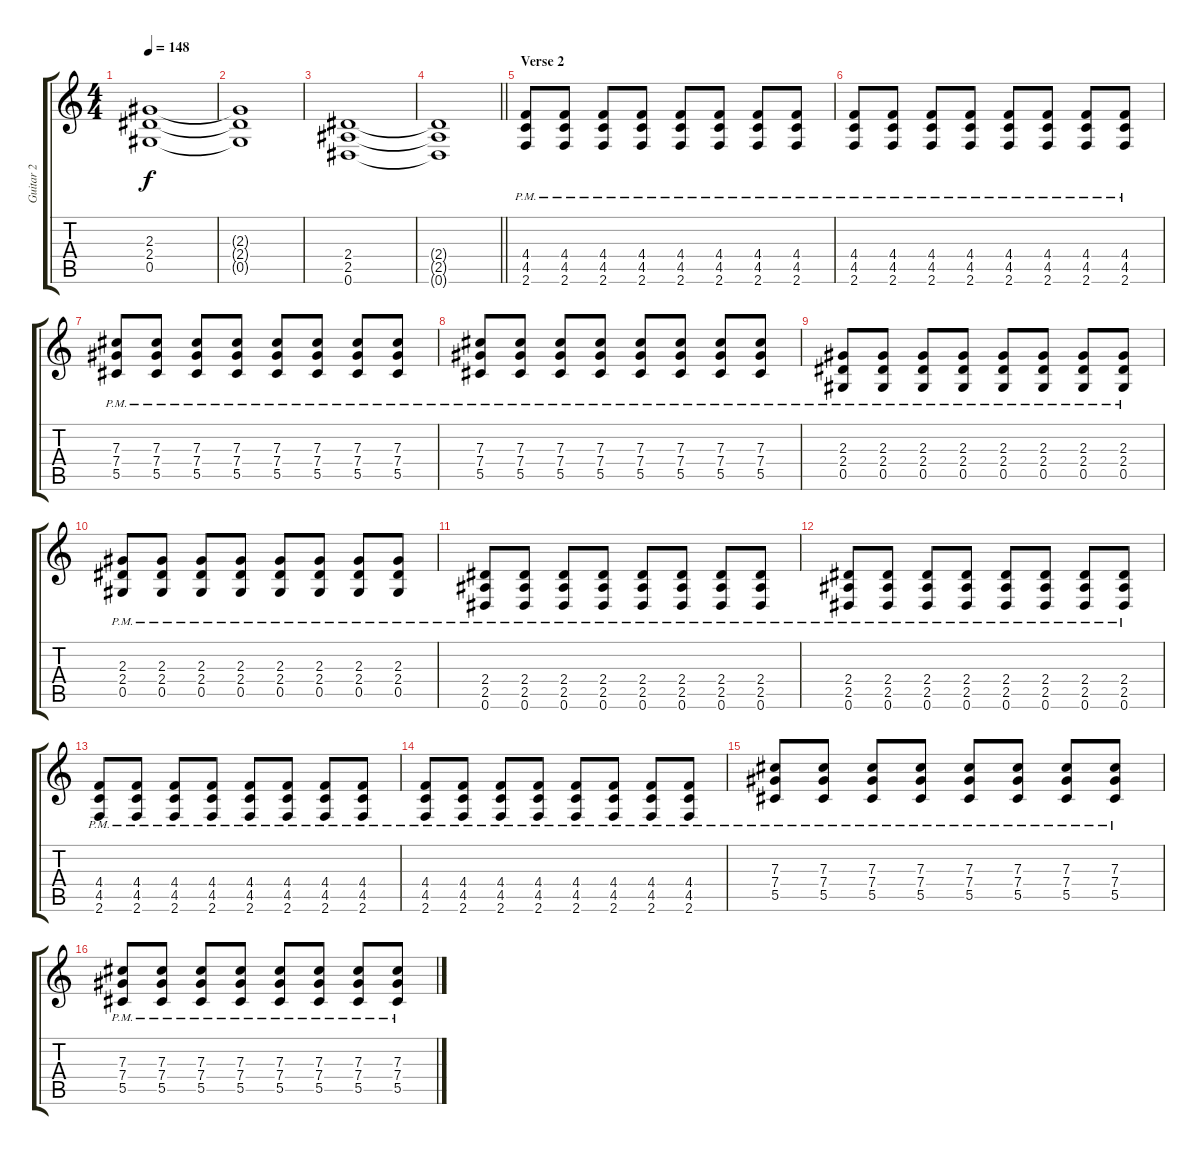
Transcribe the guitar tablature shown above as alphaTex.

\track ("Guitar 2" "Guitar 2") {instrument distortionguitar}
\staff {score tabs}
\tuning (Eb4 Bb3 Gb3 Db3 Ab2 Eb2) {hide}
\ts (4 4)
\tempo 148
\clef g2
\ks c
(2.3 2.4 0.5).1{dy f} |
(2.3{t} 2.4{t} 0.5{t}).1 |
(2.4 2.5 0.6).1 |
\barLineRight lightlight
(2.4{t} 2.5{t} 0.6{t}).1 |
\section ("" "Verse 2")
(4.4{pm} 4.5{pm} 2.6{pm}).8 (4.4{pm} 4.5{pm} 2.6{pm}).8 (4.4{pm} 4.5{pm} 2.6{pm}).8 (4.4{pm} 4.5{pm} 2.6{pm}).8 (4.4{pm} 4.5{pm} 2.6{pm}).8 (4.4{pm} 4.5{pm} 2.6{pm}).8 (4.4{pm} 4.5{pm} 2.6{pm}).8 (4.4{pm} 4.5{pm} 2.6{pm}).8 |
(4.4{pm} 4.5{pm} 2.6{pm}).8 (4.4{pm} 4.5{pm} 2.6{pm}).8 (4.4{pm} 4.5{pm} 2.6{pm}).8 (4.4{pm} 4.5{pm} 2.6{pm}).8 (4.4{pm} 4.5{pm} 2.6{pm}).8 (4.4{pm} 4.5{pm} 2.6{pm}).8 (4.4{pm} 4.5{pm} 2.6{pm}).8 (4.4{pm} 4.5{pm} 2.6{pm}).8 |
(7.3{pm} 7.4{pm} 5.5{pm}).8 (7.3{pm} 7.4{pm} 5.5{pm}).8 (7.3{pm} 7.4{pm} 5.5{pm}).8 (7.3{pm} 7.4{pm} 5.5{pm}).8 (7.3{pm} 7.4{pm} 5.5{pm}).8 (7.3{pm} 7.4{pm} 5.5{pm}).8 (7.3{pm} 7.4{pm} 5.5{pm}).8 (7.3{pm} 7.4{pm} 5.5{pm}).8 |
(7.3{pm} 7.4{pm} 5.5{pm}).8 (7.3{pm} 7.4{pm} 5.5{pm}).8 (7.3{pm} 7.4{pm} 5.5{pm}).8 (7.3{pm} 7.4{pm} 5.5{pm}).8 (7.3{pm} 7.4{pm} 5.5{pm}).8 (7.3{pm} 7.4{pm} 5.5{pm}).8 (7.3{pm} 7.4{pm} 5.5{pm}).8 (7.3{pm} 7.4{pm} 5.5{pm}).8 |
(2.3{pm} 2.4{pm} 0.5{pm}).8 (2.3{pm} 2.4{pm} 0.5{pm}).8 (2.3{pm} 2.4{pm} 0.5{pm}).8 (2.3{pm} 2.4{pm} 0.5{pm}).8 (2.3{pm} 2.4{pm} 0.5{pm}).8 (2.3{pm} 2.4{pm} 0.5{pm}).8 (2.3{pm} 2.4{pm} 0.5{pm}).8 (2.3{pm} 2.4{pm} 0.5{pm}).8 |
(2.3{pm} 2.4{pm} 0.5{pm}).8 (2.3{pm} 2.4{pm} 0.5{pm}).8 (2.3{pm} 2.4{pm} 0.5{pm}).8 (2.3{pm} 2.4{pm} 0.5{pm}).8 (2.3{pm} 2.4{pm} 0.5{pm}).8 (2.3{pm} 2.4{pm} 0.5{pm}).8 (2.3{pm} 2.4{pm} 0.5{pm}).8 (2.3{pm} 2.4{pm} 0.5{pm}).8 |
(2.4{pm} 2.5{pm} 0.6{pm}).8 (2.4{pm} 2.5{pm} 0.6{pm}).8 (2.4{pm} 2.5{pm} 0.6{pm}).8 (2.4{pm} 2.5{pm} 0.6{pm}).8 (2.4{pm} 2.5{pm} 0.6{pm}).8 (2.4{pm} 2.5{pm} 0.6{pm}).8 (2.4{pm} 2.5{pm} 0.6{pm}).8 (2.4{pm} 2.5{pm} 0.6{pm}).8 |
(2.4{pm} 2.5{pm} 0.6{pm}).8 (2.4{pm} 2.5{pm} 0.6{pm}).8 (2.4{pm} 2.5{pm} 0.6{pm}).8 (2.4{pm} 2.5{pm} 0.6{pm}).8 (2.4{pm} 2.5{pm} 0.6{pm}).8 (2.4{pm} 2.5{pm} 0.6{pm}).8 (2.4{pm} 2.5{pm} 0.6{pm}).8 (2.4{pm} 2.5{pm} 0.6{pm}).8 |
(4.4{pm} 4.5{pm} 2.6{pm}).8 (4.4{pm} 4.5{pm} 2.6{pm}).8 (4.4{pm} 4.5{pm} 2.6{pm}).8 (4.4{pm} 4.5{pm} 2.6{pm}).8 (4.4{pm} 4.5{pm} 2.6{pm}).8 (4.4{pm} 4.5{pm} 2.6{pm}).8 (4.4{pm} 4.5{pm} 2.6{pm}).8 (4.4{pm} 4.5{pm} 2.6{pm}).8 |
(4.4{pm} 4.5{pm} 2.6{pm}).8 (4.4{pm} 4.5{pm} 2.6{pm}).8 (4.4{pm} 4.5{pm} 2.6{pm}).8 (4.4{pm} 4.5{pm} 2.6{pm}).8 (4.4{pm} 4.5{pm} 2.6{pm}).8 (4.4{pm} 4.5{pm} 2.6{pm}).8 (4.4{pm} 4.5{pm} 2.6{pm}).8 (4.4{pm} 4.5{pm} 2.6{pm}).8 |
(7.3{pm} 7.4{pm} 5.5{pm}).8 (7.3{pm} 7.4{pm} 5.5{pm}).8 (7.3{pm} 7.4{pm} 5.5{pm}).8 (7.3{pm} 7.4{pm} 5.5{pm}).8 (7.3{pm} 7.4{pm} 5.5{pm}).8 (7.3{pm} 7.4{pm} 5.5{pm}).8 (7.3{pm} 7.4{pm} 5.5{pm}).8 (7.3{pm} 7.4{pm} 5.5{pm}).8 |
(7.3{pm} 7.4{pm} 5.5{pm}).8 (7.3{pm} 7.4{pm} 5.5{pm}).8 (7.3{pm} 7.4{pm} 5.5{pm}).8 (7.3{pm} 7.4{pm} 5.5{pm}).8 (7.3{pm} 7.4{pm} 5.5{pm}).8 (7.3{pm} 7.4{pm} 5.5{pm}).8 (7.3{pm} 7.4{pm} 5.5{pm}).8 (7.3{pm} 7.4{pm} 5.5{pm}).8
